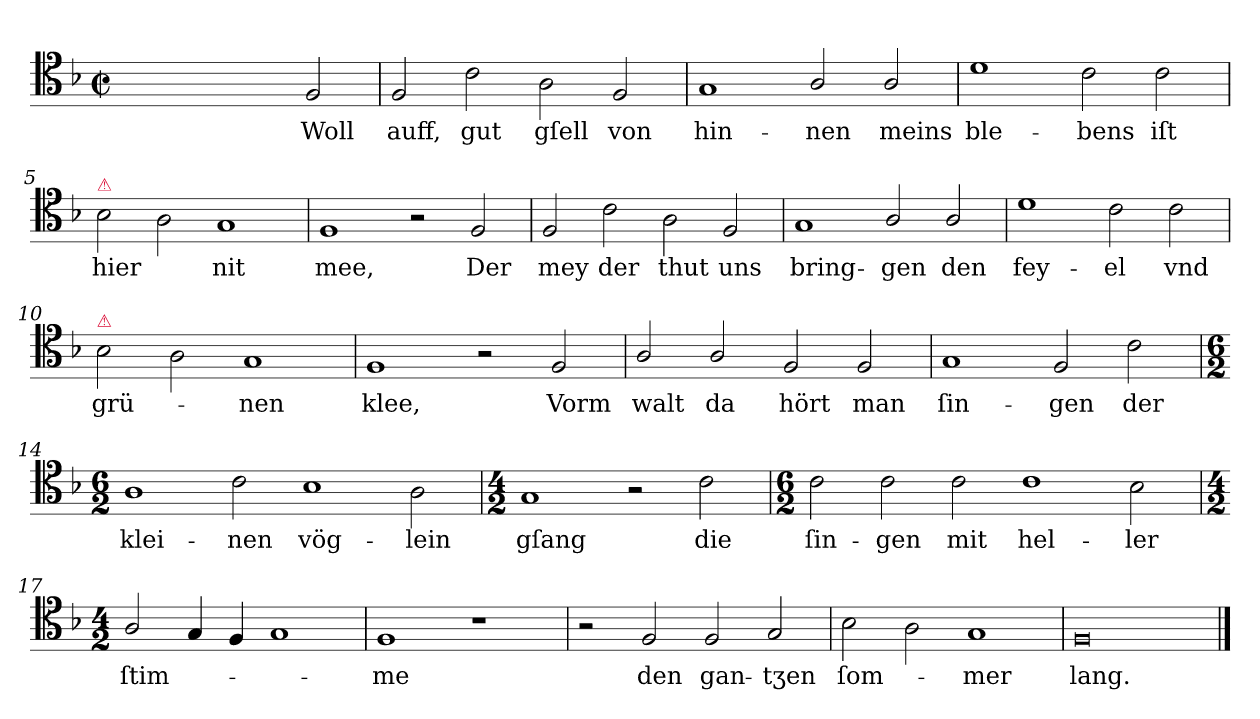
**kern	**text
*part1	*part1
*staff1	*staff1
*clefC4	*
*k[b-]	*
*F:	*
*M4/2	*
*met(c|)	*
=1	=1
1ryy	.
2ryy	.
2F	Woll
=2	=2
2F	auff,
2c	gut
2A	gſell
2F	von
=3	=3
1G	hin-
2A/	-nen
2A/	meins
=4	=4
1d	ble-
2c	-bens
2c	iſt
=5	=5
!LO:TX:a:color=crimson:t=⚠	!
2B-	hier
2A	.
1G	nit
=6	=6
1F	mee,
2r	.
2F	Der
=7	=7
2F	mey
2c	der
2A	thut
2F	uns
=8	=8
1G	bring-
2A/	-gen
2A/	den
=9	=9
1d	fey-
2c	el
2c	vnd
=10	=10
!LO:TX:a:color=crimson:t=⚠	!
2B-	grü-
2A	.
1G	-nen
=11	=11
1F	klee,
2r	.
2F	Vorm
=12	=12
2A/	walt
2A/	da
2F	hört
2F	man
=13	=13
1G	ſin-
2F	-gen
2c	der
=14	=14
*M6/2	*
1A	klei-
2c	-nen
1B-	vög-
2A	-lein
=15	=15
*M4/2	*
1G	gſang
2r	.
2c	die
=16	=16
*M6/2	*
2c	ſin-
2c	-gen
2c	mit
1c	hel-
2B-	-ler
=17	=17
*M4/2	*
2A/	ſtim-
4G	.
4F	.
1G	.
=18	=18
1F	me
1r	.
=19	=19
2r	.
2F	den
2F	gan-
2G	-tʒen
=20	=20
2B-	ſom-
2A	.
1G	-mer
=21	=21
0F/	lang.
==	==
*-	*-
